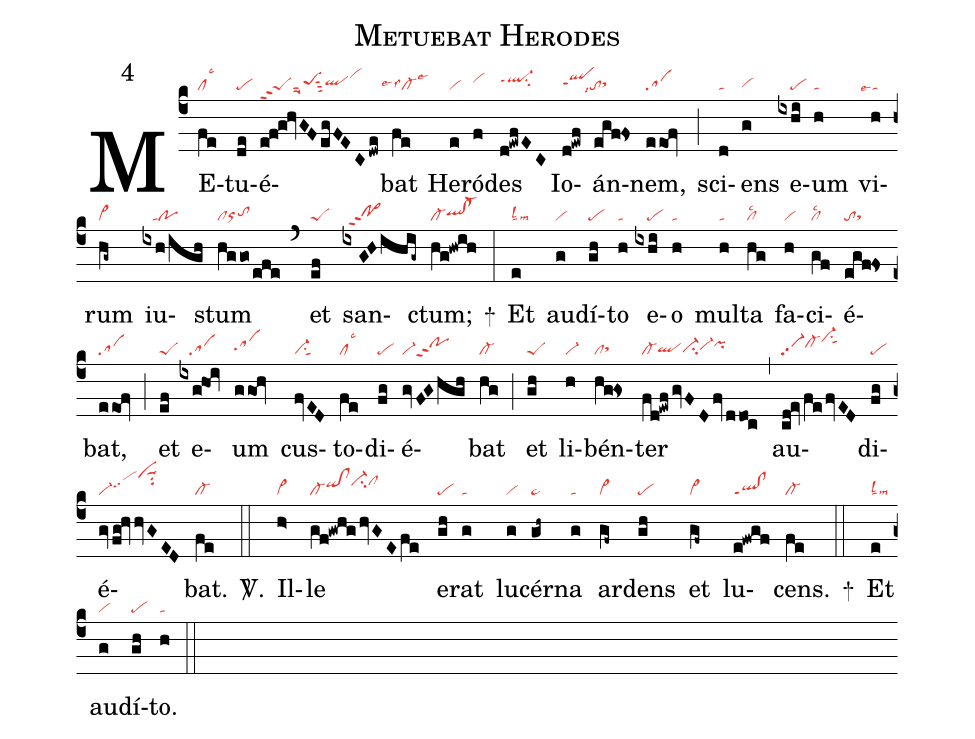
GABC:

name: Metuebat Herodes;
mode: 4;
nabc-lines: 1;
%%
(c4)
ME(fe|cllsc3)tu(de|pe)é(e!f!g!hvGFegFECdwe|peSppt2sut1suu1peShhsut3qlhhvihk)bat(fe|```cl-lse4lss4lse3) He(e|vi)ró(f|vihi)des(d!ewfEC|ql-hippt1su2) Io(d!ewf|qlhhppt1)án(egf!fs|```tolsi7sthh)nem,(eeOf|sa) (;)
sci(d|ta)ens(g|vihg) e(ixhi|////pe)um(h|ta) vi(h|```talse4)rum(hg~|vi>) iu(ixh/igh|///tapo)stum(hggo/efe|clorhgtohh) (`)
et(ef|peS) san(ixGHihig~|//po>hhppt2)ctum;(hg!hwih|cl-qlhh!cl-hh) +(:)
Et(e|talsl2lsm3) au(g|vi)dí(gh|pe)to(h|ta) e(ixhi|////pe)o(h|ta) mul(h|ta)ta(hg|cllsc2) fa(h|vi)ci(gf|cllsc2)é(egf!fs|tosthg)bat,(eeOf|sa) (;)
et(ef|peS) e(ixghOi|///sa)um(ggOh|sahh) cus(fvED|vi-su1sut1)to(fe|cllsc3)di(fg|pe)é(gvFGhgh|vi-pohippt2)bat(hg|cl-) (;)
et(gh|peS) li(h|vi-)bén(hg!gs|clsthh)ter(fd!ewf/gvFDfvddoc|cl-qlhgci-hgvi-hhpihi) (,)
au(cd!ev/fe/fvED|vi-pp2cl-hivi-hksu1sut1)di(fg|pe)é(gvfg!hvhvGED|vi-vihipp2vihmsuu1su2)bat.(fe|cl-) <sp>V/</sp>.(::)
Il(h>|vi>)le(gf!gwhg/hvGEfe|cl-qihi!clhici-hjclhj) e(gh|pe)rat(g|ta) lu(g|vi)cér(gh~|ta>)na(g|ta) ar(gf~|vi>)dens(gh|pe) et(gf~|vi>) lu(e!fwgf|ql!clppt1)cens.(fe|cl-) +(::)
Et(e|talsl2lsm3) au(g|vi)dí(gh|pe)to.(h|ta) (::)
